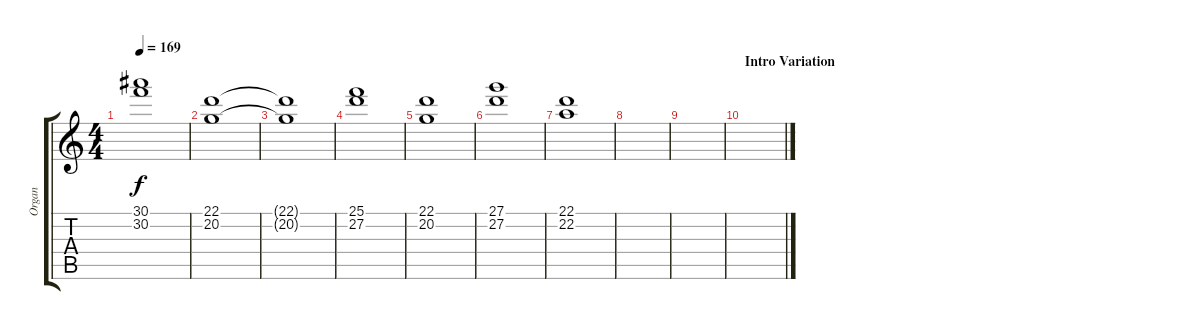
\track ("Organ" "Organ") {instrument churchorgan}
\staff {score tabs}
\tuning (E4 B3 G3 D3 A2 E2) {hide}
\ts (4 4)
\tempo 169
\clef g2
\ks c
(30.1 30.2).1{dy f} |
(22.1 20.2).1 |
(22.1{t} 20.2{t}).1 |
(25.1 27.2).1 |
(22.1 20.2).1 |
(27.1 27.2).1 |
(22.1 22.2).1 |
|
|
\section ("" "Intro Variation")
